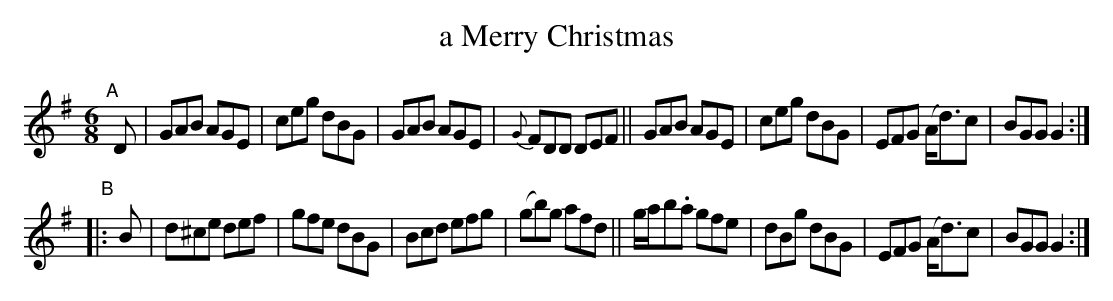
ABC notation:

X:1
T: a Merry Christmas
M: 6/8
L: 1/8
K: G
"^A"[|]D |\
GAB AGE | ceg dBG | GAB AGE | {G}FDD DEF ||\
GAB AGE | ceg dBG | EFG (A<d)c | BGG G2 :|
"^B"|: B |\
d^ce def | gfe dBG | Bcd efg | (gb)g afd ||\
g/a/b.a gfe | dBg dBG | EFG (A<d)c | BGG G2 :|
